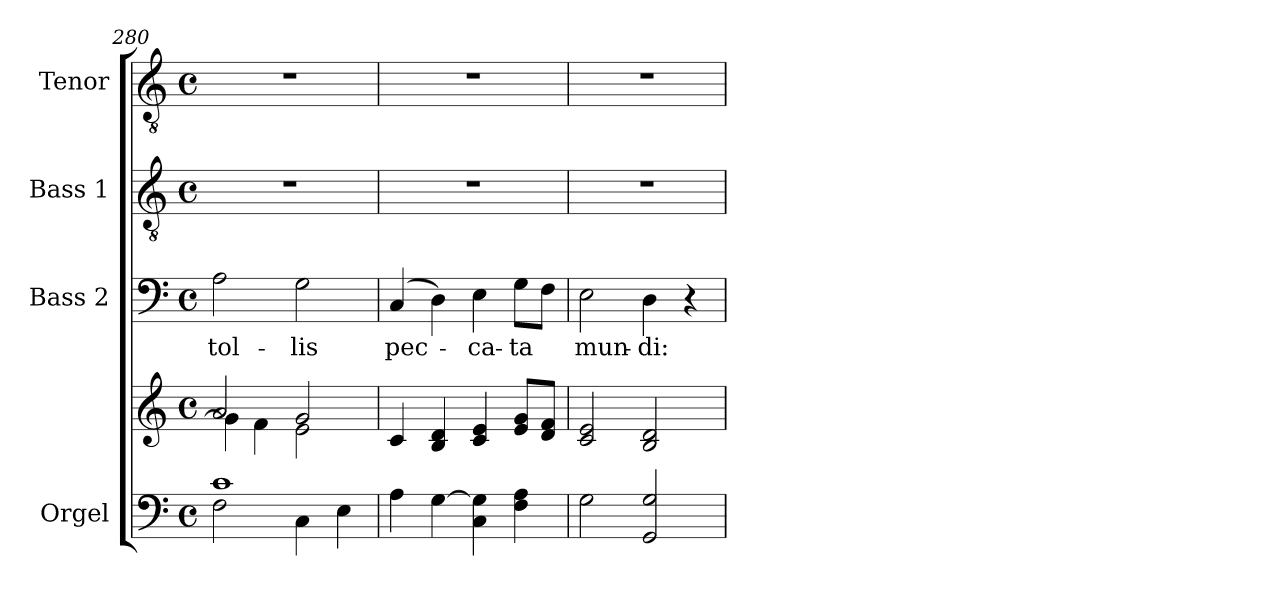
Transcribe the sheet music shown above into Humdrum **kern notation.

**kern	**kern	**kern	**text	**kern	**kern
*part4	*part4	*part3	*part3	*part2	*part1
*staff5	*staff4	*staff3	*staff3	*staff2	*staff1
*I"Orgel	*	*I"Bass 2	*	*I"Bass 1	*I"Tenor
*I'Org.	*	*I'B. 2	*	*I'B. 1	*I'T.
*clefF4	*clefG2	*clefF4	*	*clefGv2	*clefGv2
*k[]	*k[]	*k[]	*	*k[]	*k[]
*C:	*C:	*C:	*	*C:	*C:
*M4/4	*M4/4	*M4/4	*	*M4/4	*M4/4
*met(c)	*met(c)	*met(c)	*	*met(c)	*met(c)
=280	=280	=280	=280	=280	=280
*^	*^	*	*	*	*
!	!	!	!	!	!LO:LY:b	!	!
1c	2F\	2a/	4g\]	2A\	tol-	1r	1r
.	.	.	4f\	.	.	.	.
!	!	!	!	!	!LO:LY:b	!	!
.	4C\	2g/	2e\	2G\	-lis	.	.
.	4E\	.	.	.	.	.	.
*	*	*v	*v	*	*	*	*
!!LO:LB:g=z
=281	=281	=281	=281	=281	=281	=281
!	!	!	!	!LO:LY:b	!	!
*v	*v	*	*	*	*	*
4A\	4c/	(4C/	pec-	1r	1r
[4G\	4B/ 4d/	4D\)	.	.	.
!	!	!	!LO:LY:b	!	!
4C\ 4G\]	4c/ 4e/	4E\	-ca-	.	.
!	!	!	!LO:LY:b	!	!
4F\ 4A\	8e/ 8g/L	8G\L	-ta	.	.
.	8d/ 8f/J	8F\J	.	.	.
=282	=282	=282	=282	=282	=282
!	!	!	!LO:LY:b	!	!
2G\	2c/ 2e/	2E\	mun-	1r	1r
!	!	!	!LO:LY:b	!	!
2GG/ 2G/	2B/ 2d/	4D\	-di:	.	.
.	.	4r	.	.	.
=	=	=	=	=	=
*-	*-	*-	*-	*-	*-
